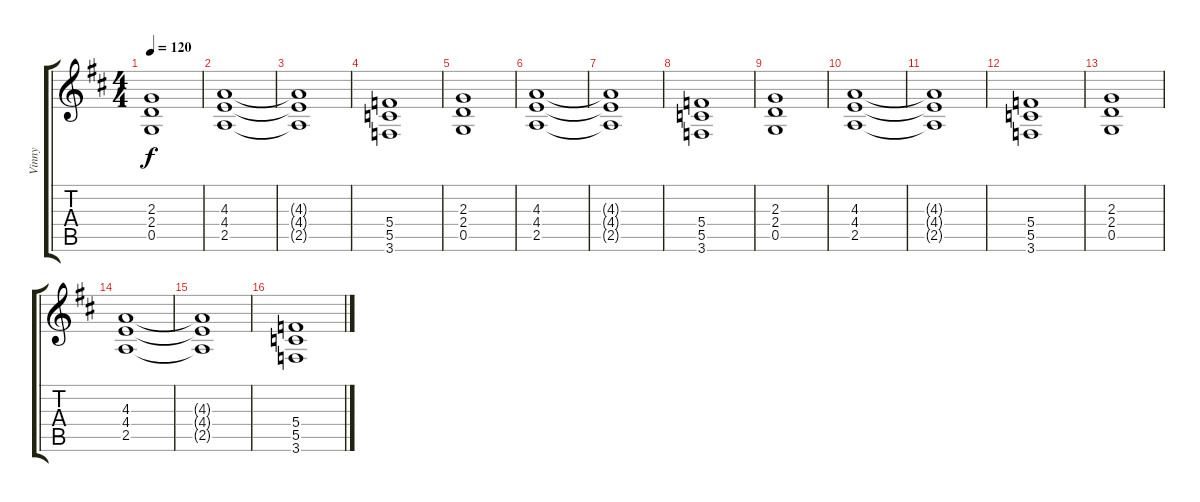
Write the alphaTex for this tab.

\track ("Vinny" "Vinny") {instrument distortionguitar}
\staff {score tabs}
\tuning (D4 A3 F3 C3 G2 D2) {hide}
\ts (4 4)
\tempo 120
\clef g2
\ks d
(2.3 2.4 0.5).1{dy f} |
(4.3 4.4 2.5).1 |
(4.3{t} 4.4{t} 2.5{t}).1 |
(5.4 5.5 3.6).1 |
(2.3 2.4 0.5).1 |
(4.3 4.4 2.5).1 |
(4.3{t} 4.4{t} 2.5{t}).1 |
(5.4 5.5 3.6).1 |
(2.3 2.4 0.5).1 |
(4.3 4.4 2.5).1 |
(4.3{t} 4.4{t} 2.5{t}).1 |
(5.4 5.5 3.6).1 |
(2.3 2.4 0.5).1 |
(4.3 4.4 2.5).1 |
(4.3{t} 4.4{t} 2.5{t}).1 |
(5.4 5.5 3.6).1
